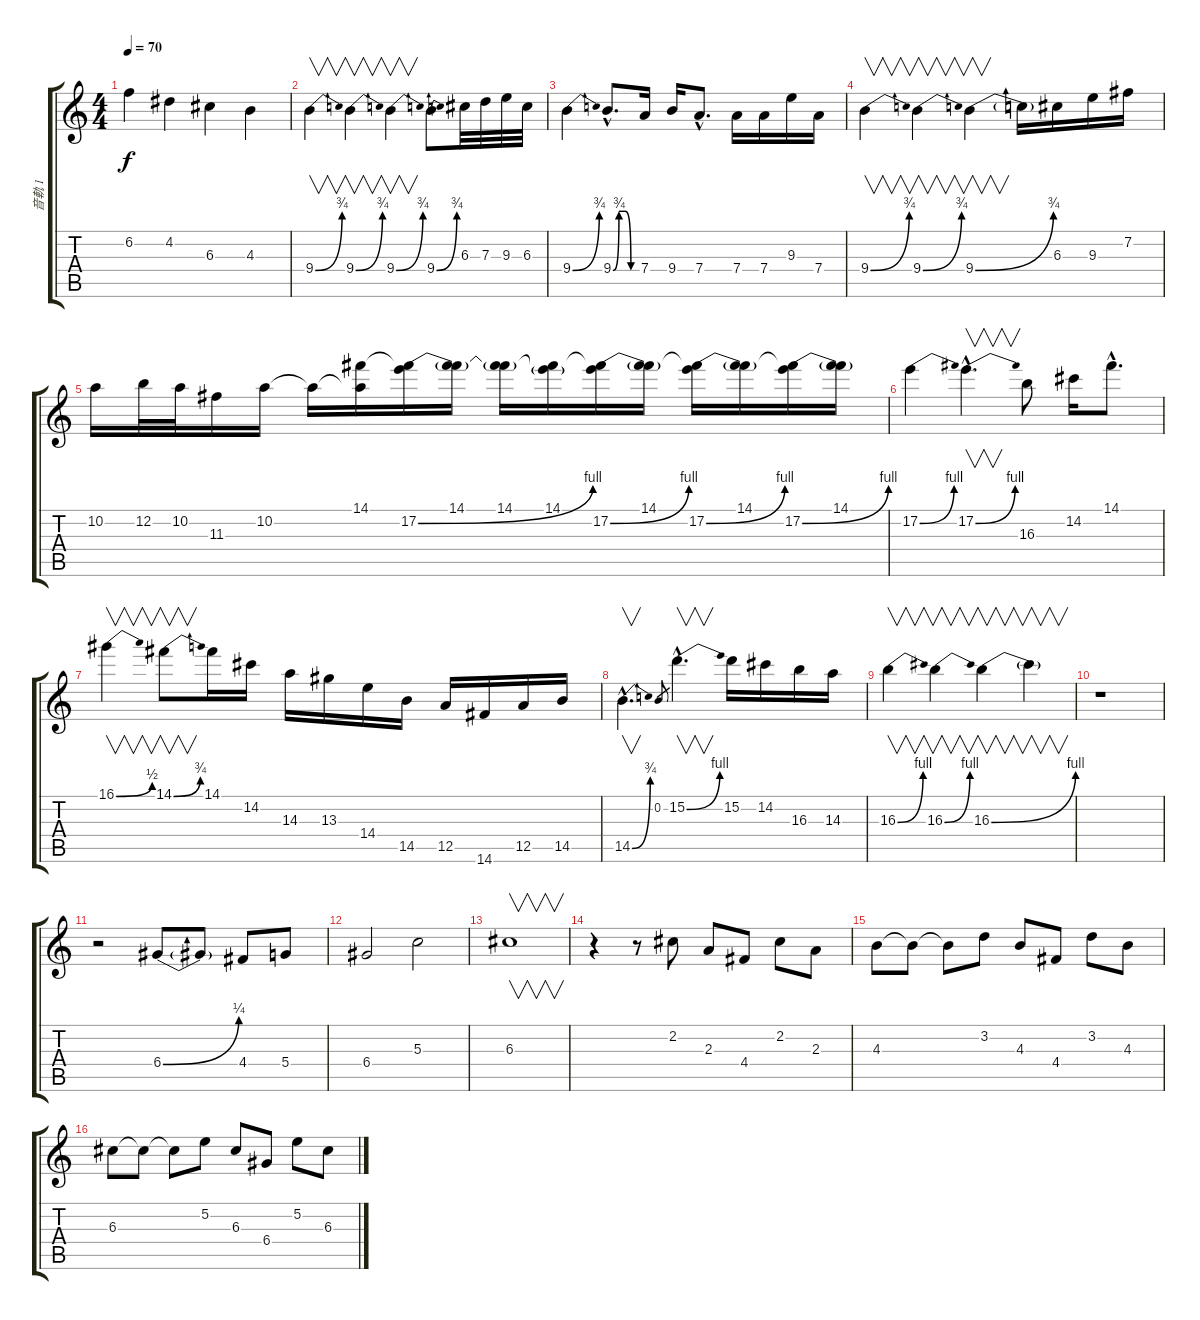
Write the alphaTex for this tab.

\track ("音軌 1" "音軌 1") {instrument overdrivenguitar}
\staff {score tabs}
\tuning (E4 B3 G3 D3 A2 E2) {hide}
\ts (4 4)
\tempo 70
\clef g2
\ks c
6.2.4{dy f} 4.2.4 6.3.4{volume 16} 4.3.4 |
9.4{be (bend 0 0 60 3)}.4{v} 9.4{be (bend 0 0 60 3)}.4{v} 9.4{be (bend 0 0 60 3)}.4{v} 9.4{be (bend 0 0 60 3)}.8 6.3.32 7.3.32 9.3.32 6.3.32 |
9.4{be (bend 0 0 60 3)}.4 9.4{be (custom 0 0 15 3 30 3 45 0 60 0) hac}.8{d} 7.4.16 9.4.16 7.4{hac}.8{d} 7.4.16 7.4.16 9.3.16 7.4.16 |
9.4{be (bend 0 0 60 3)}.4{v} 9.4{be (bend 0 0 60 3)}.4{v} 9.4{be (bend 0 0 60 3)}.4{v} 9.4{t}.16 6.3.16 9.3.16 7.2.16 |
10.2.16 12.2.32 10.2.32 11.3.16 10.2.16 10.2{t}.16 (14.1 10.2{t}).16 (14.1{t} 17.2{be (bend 0 0 60 4)}).16 (14.1 17.2{t}).16 (14.1 17.2{t}).16 (14.1 17.2{t}).16 (14.1{t} 17.2{be (bend 0 0 60 4)}).16 (14.1 17.2{t}).16 (14.1{t} 17.2{be (bend 0 0 60 4)}).16 (14.1 17.2{t}).16 (14.1{t} 17.2{be (bend 0 0 60 4)}).16 (14.1 17.2{t}).16 |
17.2{be (bend 0 0 60 4)}.4 17.2{be (bend 0 0 60 4) hac}.4{v d} 16.3.8 14.2.16 14.1{hac}.8{d} |
16.1{be (bend 0 0 60 2)}.4{v} 14.1{be (bend 0 0 60 3)}.8{v} 14.1.16 14.2.16 14.3.16 13.3.16 14.4.16 14.5.16 12.5.16 14.6.16 12.5.16 14.5.16 |
14.5{be (bend 0 0 60 3) hac}.4{v d} 0.2.8{gr} 15.2{be (bend 0 0 60 4) hac}.4{v d} 15.2.16 14.2.16 16.3.16 14.3.16 |
16.3{be (bend 0 0 60 4)}.4{v} 16.3{be (bend 0 0 60 4)}.4{v} 16.3{be (bend 0 0 60 4)}.4{v volume 14} 16.3{t}.4{v} |
r.1 |
r.2 6.4{be (bend 0 0 60 1)}.8 6.4{t}.8 4.4.8 5.4.8 |
6.4.2 5.3.2 |
6.3.1{v} |
r.4 r.8 2.2.8{volume 16} 2.3.8 4.4.8 2.2.8 2.3.8 |
4.3.8 4.3{t}.8 4.3{t}.8 3.2.8 4.3.8 4.4.8 3.2.8 4.3.8 |
6.3.8 6.3{t}.8 6.3{t}.8 5.2.8 6.3.8 6.4.8 5.2.8 6.3.8
